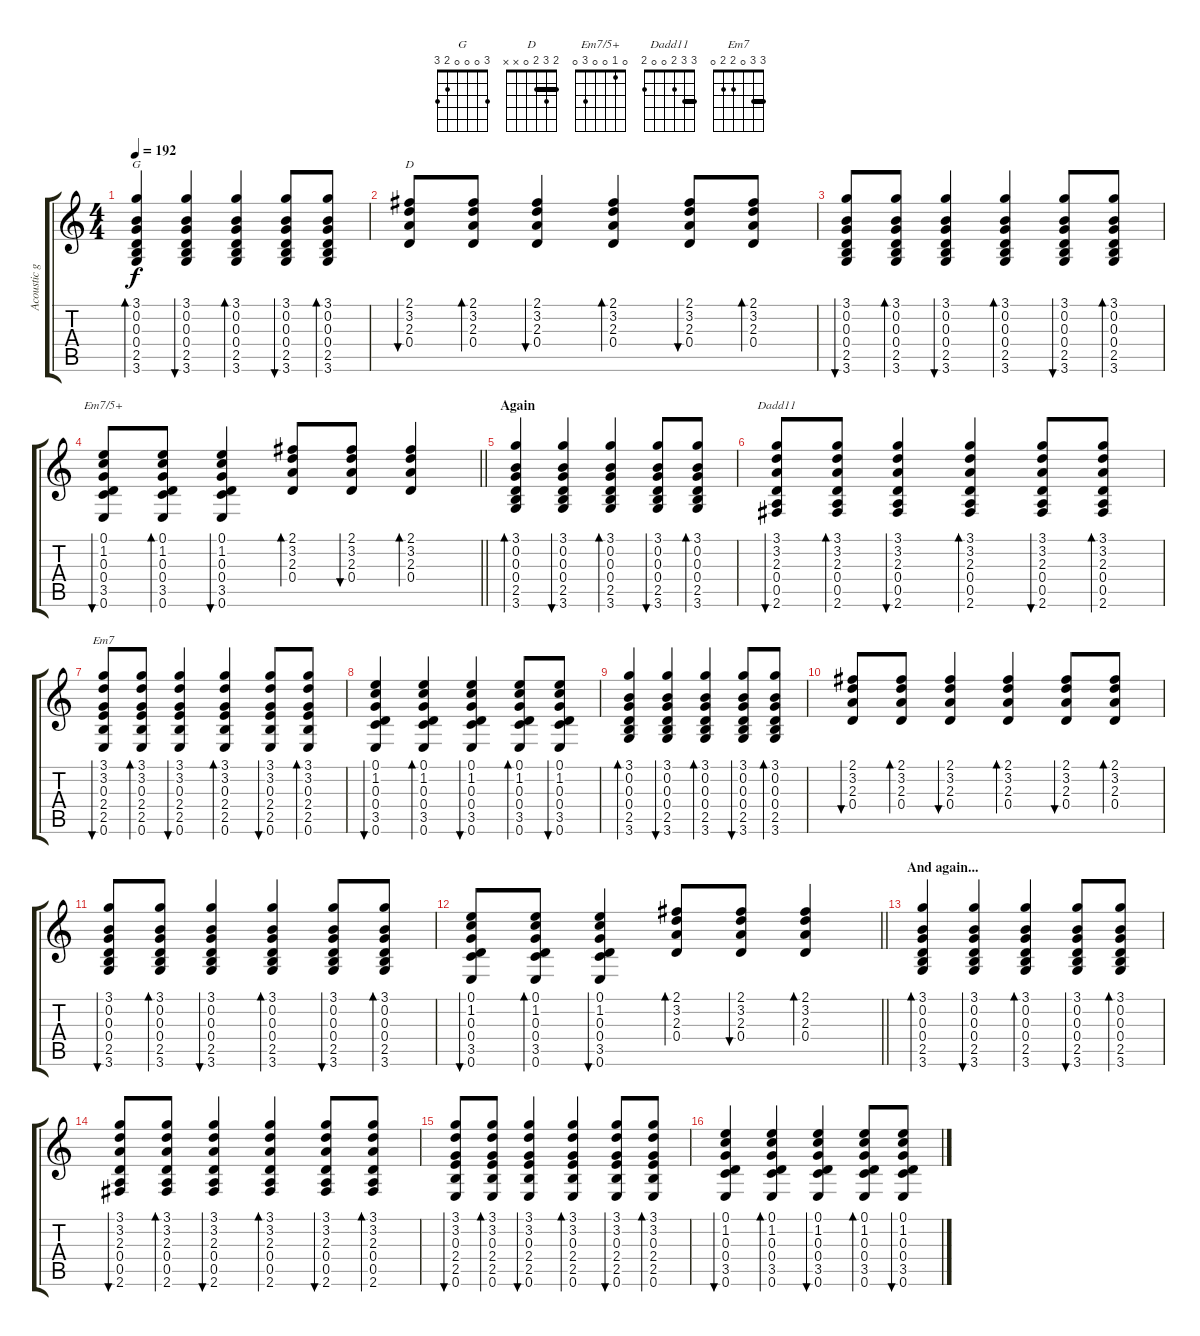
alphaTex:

\track ("Acoustic guitar" "Acoustic g") {instrument acousticguitarsteel}
\staff {score tabs}
\tuning (E4 B3 G3 D3 A2 E2) {hide}
\chord ("G" 3 0 0 0 2 3)
\chord ("D" 2 3 2 0 x x) {barre 2}
\chord ("Em7/5+" 0 1 0 0 3 0)
\chord ("Dadd11" 3 3 2 0 0 2) {barre 3}
\chord ("Em7" 3 3 0 2 2 0) {barre 3}
\ts (4 4)
\tempo 192
\clef g2
\ks c
(3.1 0.2 0.3 0.4 2.5 3.6).4{bd 60 ch "G" dy f} (3.1 0.2 0.3 0.4 2.5 3.6).4{bu 60} (3.1 0.2 0.3 0.4 2.5 3.6).4{bd 60} (3.1 0.2 0.3 0.4 2.5 3.6).8{bu 60} (3.1 0.2 0.3 0.4 2.5 3.6).8{bd 60} |
(2.1 3.2 2.3 0.4).8{bu 60 ch "D"} (2.1 3.2 2.3 0.4).8{bd 60} (2.1 3.2 2.3 0.4).4{bu 60} (2.1 3.2 2.3 0.4).4{bd 60} (2.1 3.2 2.3 0.4).8{bu 60} (2.1 3.2 2.3 0.4).8{bd 60} |
(3.1 0.2 0.3 0.4 2.5 3.6).8{bu 60} (3.1 0.2 0.3 0.4 2.5 3.6).8{bd 60} (3.1 0.2 0.3 0.4 2.5 3.6).4{bu 60} (3.1 0.2 0.3 0.4 2.5 3.6).4{bd 60} (3.1 0.2 0.3 0.4 2.5 3.6).8{bu 60} (3.1 0.2 0.3 0.4 2.5 3.6).8{bd 60} |
\barLineRight lightlight
(0.1 1.2 0.3 0.4 3.5 0.6).8{bu 60 ch "Em7/5+"} (0.1 1.2 0.3 0.4 3.5 0.6).8{bd 60} (0.1 1.2 0.3 0.4 3.5 0.6).4{bu 60} (2.1 3.2 2.3 0.4).8{bd 60} (2.1 3.2 2.3 0.4).8{bu 60} (2.1 3.2 2.3 0.4).4{bd 60} |
\section ("" "Again")
(3.1 0.2 0.3 0.4 2.5 3.6).4{bd 120 volume 6} (3.1 0.2 0.3 0.4 2.5 3.6).4{bu 60} (3.1 0.2 0.3 0.4 2.5 3.6).4{bd 60} (3.1 0.2 0.3 0.4 2.5 3.6).8{bu 60} (3.1 0.2 0.3 0.4 2.5 3.6).8{bd 60} |
(3.1 3.2 2.3 0.4 0.5 2.6).8{bu 60 ch "Dadd11"} (3.1 3.2 2.3 0.4 0.5 2.6).8{bd 60} (3.1 3.2 2.3 0.4 0.5 2.6).4{bu 60} (3.1 3.2 2.3 0.4 0.5 2.6).4{bd 60} (3.1 3.2 2.3 0.4 0.5 2.6).8{bu 60} (3.1 3.2 2.3 0.4 0.5 2.6).8{bd 60} |
(3.1 3.2 0.3 2.4 2.5 0.6).8{bu 60 ch "Em7"} (3.1 3.2 0.3 2.4 2.5 0.6).8{bd 60} (3.1 3.2 0.3 2.4 2.5 0.6).4{bu 60} (3.1 3.2 0.3 2.4 2.5 0.6).4{bd 60} (3.1 3.2 0.3 2.4 2.5 0.6).8{bu 60} (3.1 3.2 0.3 2.4 2.5 0.6).8{bd 60} |
(0.1 1.2 0.3 0.4 3.5 0.6).4{bu 60} (0.1 1.2 0.3 0.4 3.5 0.6).4{bd 60} (0.1 1.2 0.3 0.4 3.5 0.6).4{bu 60} (0.1 1.2 0.3 0.4 3.5 0.6).8{bd 60} (0.1 1.2 0.3 0.4 3.5 0.6).8{bu 60} |
(3.1 0.2 0.3 0.4 2.5 3.6).4{bd 60} (3.1 0.2 0.3 0.4 2.5 3.6).4{bu 60} (3.1 0.2 0.3 0.4 2.5 3.6).4{bd 60} (3.1 0.2 0.3 0.4 2.5 3.6).8{bu 60} (3.1 0.2 0.3 0.4 2.5 3.6).8{bd 60} |
(2.1 3.2 2.3 0.4).8{bu 60} (2.1 3.2 2.3 0.4).8{bd 60} (2.1 3.2 2.3 0.4).4{bu 60} (2.1 3.2 2.3 0.4).4{bd 60} (2.1 3.2 2.3 0.4).8{bu 60} (2.1 3.2 2.3 0.4).8{bd 60} |
(3.1 0.2 0.3 0.4 2.5 3.6).8{bu 60} (3.1 0.2 0.3 0.4 2.5 3.6).8{bd 60} (3.1 0.2 0.3 0.4 2.5 3.6).4{bu 60} (3.1 0.2 0.3 0.4 2.5 3.6).4{bd 60} (3.1 0.2 0.3 0.4 2.5 3.6).8{bu 60} (3.1 0.2 0.3 0.4 2.5 3.6).8{bd 60} |
\barLineRight lightlight
(0.1 1.2 0.3 0.4 3.5 0.6).8{bu 60} (0.1 1.2 0.3 0.4 3.5 0.6).8{bd 60} (0.1 1.2 0.3 0.4 3.5 0.6).4{bu 60} (2.1 3.2 2.3 0.4).8{bd 60} (2.1 3.2 2.3 0.4).8{bu 60} (2.1 3.2 2.3 0.4).4{bd 60} |
\section ("" "And again...")
(3.1 0.2 0.3 0.4 2.5 3.6).4{bd 120} (3.1 0.2 0.3 0.4 2.5 3.6).4{bu 60} (3.1 0.2 0.3 0.4 2.5 3.6).4{bd 60} (3.1 0.2 0.3 0.4 2.5 3.6).8{bu 60} (3.1 0.2 0.3 0.4 2.5 3.6).8{bd 60} |
(3.1 3.2 2.3 0.4 0.5 2.6).8{bu 60} (3.1 3.2 2.3 0.4 0.5 2.6).8{bd 60} (3.1 3.2 2.3 0.4 0.5 2.6).4{bu 60} (3.1 3.2 2.3 0.4 0.5 2.6).4{bd 60} (3.1 3.2 2.3 0.4 0.5 2.6).8{bu 60} (3.1 3.2 2.3 0.4 0.5 2.6).8{bd 60} |
(3.1 3.2 0.3 2.4 2.5 0.6).8{bu 60} (3.1 3.2 0.3 2.4 2.5 0.6).8{bd 60} (3.1 3.2 0.3 2.4 2.5 0.6).4{bu 60} (3.1 3.2 0.3 2.4 2.5 0.6).4{bd 60} (3.1 3.2 0.3 2.4 2.5 0.6).8{bu 60} (3.1 3.2 0.3 2.4 2.5 0.6).8{bd 60} |
(0.1 1.2 0.3 0.4 3.5 0.6).4{bu 60} (0.1 1.2 0.3 0.4 3.5 0.6).4{bd 60} (0.1 1.2 0.3 0.4 3.5 0.6).4{bu 60} (0.1 1.2 0.3 0.4 3.5 0.6).8{bd 60} (0.1 1.2 0.3 0.4 3.5 0.6).8{bu 60}
